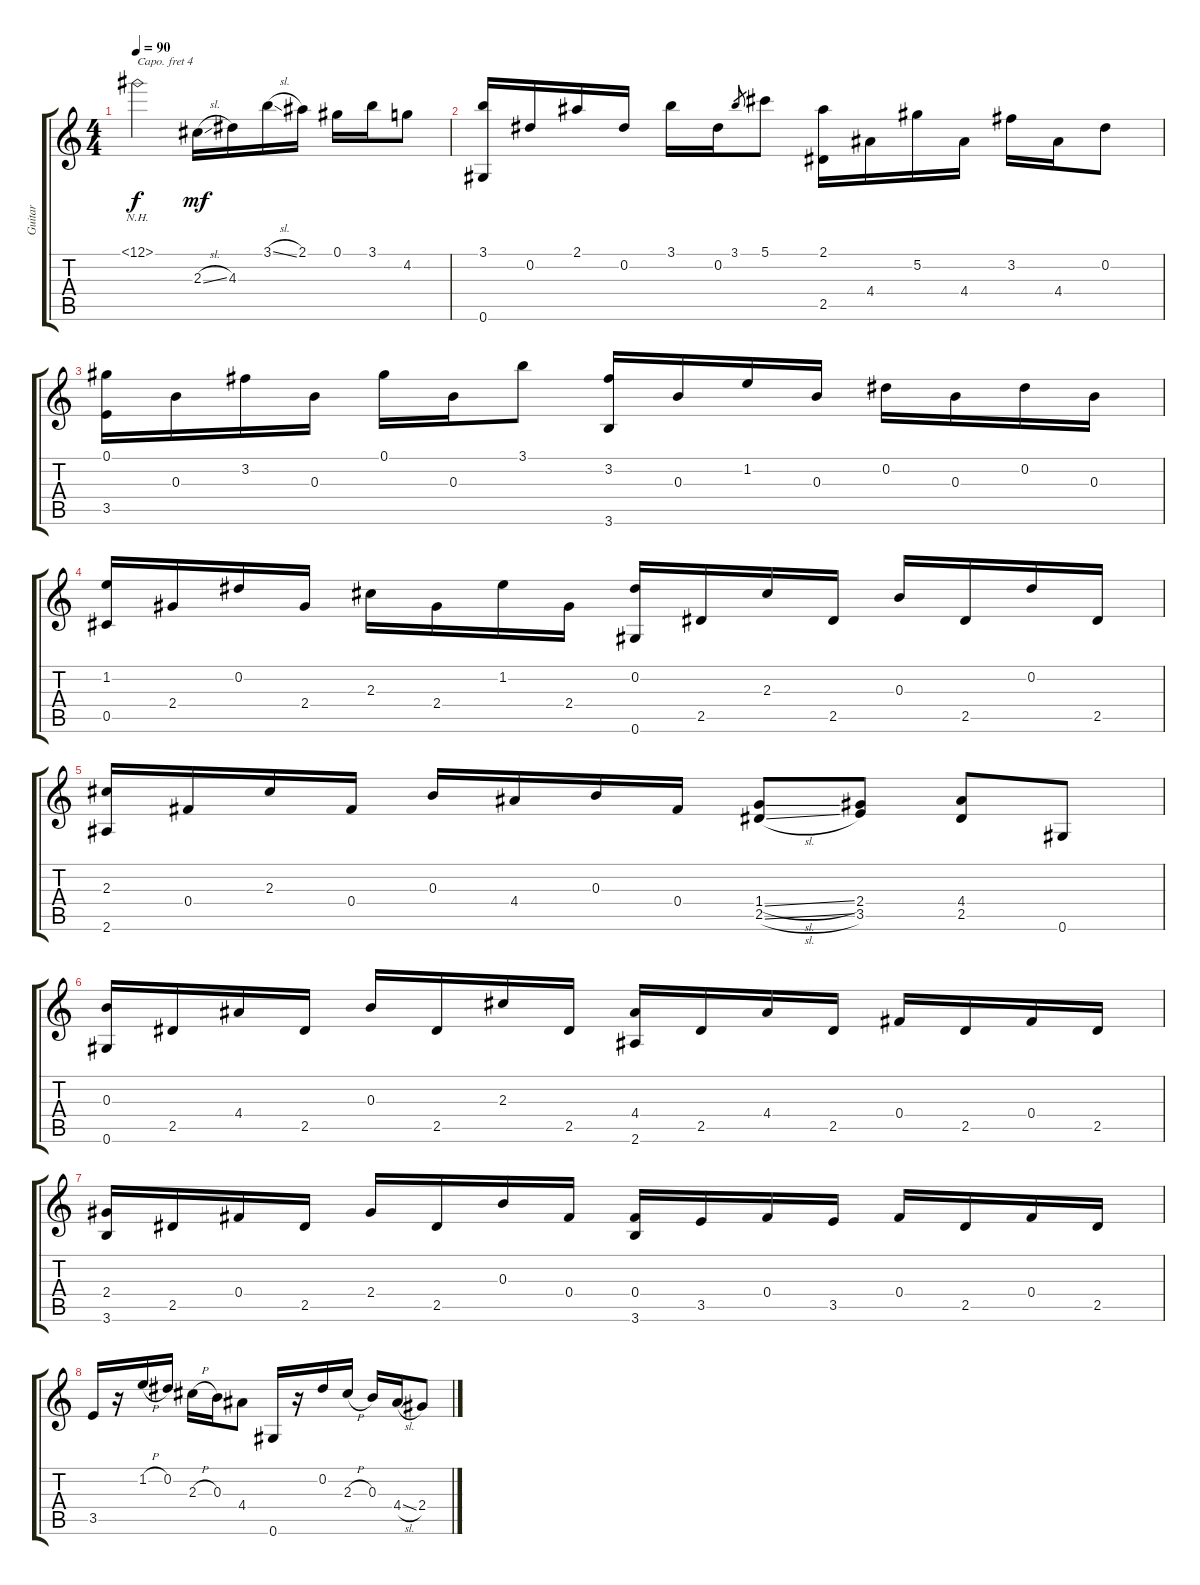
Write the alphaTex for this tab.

\track ("Guitar" "Guitar") {instrument acousticguitarsteel}
\staff {score tabs}
\capo 4
\tuning (E4 B3 G3 D3 A2 E2) {hide}
\ts (4 4)
\tempo 90
\clef g2
\ks c
12.1{nh t}.2{dy f} 2.3{sl}.16{dy mf} 4.3.16 3.1{sl}.16 2.1.16 0.1.16 3.1.16 4.2.8 |
(3.1 0.6).16 0.2.16 2.1.16 0.2.16 3.1.16 0.2.16 3.1.8{gr} 5.1.8 (2.1 2.5).16 4.4.16 5.2.16 4.4.16 3.2.16 4.4.16 0.2.8 |
(0.1 3.5).16 0.3.16 3.2.16 0.3.16 0.1.16 0.3.16 3.1.8 (3.2 3.6).16 0.3.16 1.2.16 0.3.16 0.2.16 0.3.16 0.2.16 0.3.16 |
(1.2 0.5).16 2.4.16 0.2.16 2.4.16 2.3.16 2.4.16 1.2.16 2.4.16 (0.2 0.6).16 2.5.16 2.3.16 2.5.16 0.3.16 2.5.16 0.2.16 2.5.16 |
(2.3 2.6).16 0.4.16 2.3.16 0.4.16 0.3.16 4.4.16 0.3.16 0.4.16 (1.4{sl} 2.5{sl}).8 (2.4 3.5).8 (4.4 2.5).8 0.6.8 |
(0.3 0.6).16 2.5.16 4.4.16 2.5.16 0.3.16 2.5.16 2.3.16 2.5.16 (4.4 2.6).16 2.5.16 4.4.16 2.5.16 0.4.16 2.5.16 0.4.16 2.5.16 |
(2.4 3.6).16 2.5.16 0.4.16 2.5.16 2.4.16 2.5.16 0.3.16 0.4.16 (0.4 3.6).16 3.5.16 0.4.16 3.5.16 0.4.16 2.5.16 0.4.16 2.5.16 |
3.5.16 r.16 1.2{h}.16 0.2.16 2.3{h}.16 0.3.16 4.4.8 0.6.16 r.16 0.2.16 2.3{h}.16 0.3.16 4.4{sl}.16 2.4.8
